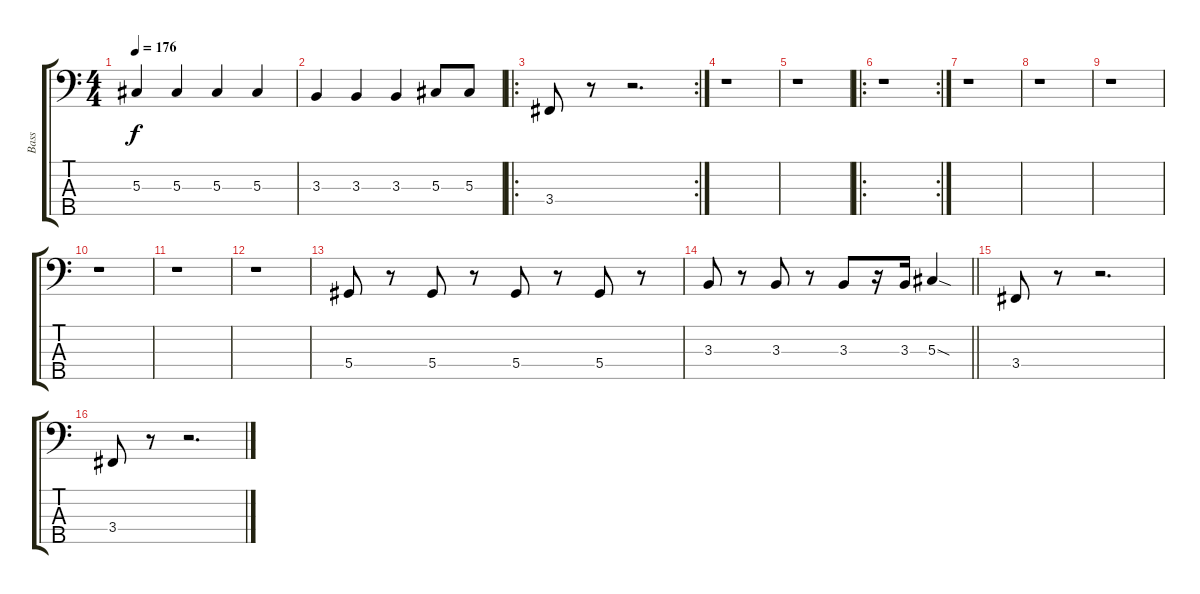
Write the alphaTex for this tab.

\track ("Bass" "Bass") {instrument electricbasspick}
\staff {score tabs}
\tuning (Gb2 Db2 Ab1 Eb1 Bb0) {hide}
\ts (4 4)
\tempo 176
\clef f4
\ks c
5.3.4{dy f} 5.3.4 5.3.4 5.3.4 |
3.3.4 3.3.4 3.3.4 5.3.8 5.3.8 |
\ro
\rc 2
3.4.8 r.8 r.2{d} |
r.1 |
r.1 |
\ro
\rc 2
r.1 |
r.1 |
r.1 |
r.1 |
r.1 |
r.1 |
r.1 |
5.4.8 r.8 5.4.8 r.8 5.4.8 r.8 5.4.8 r.8 |
\barLineRight lightlight
3.3.8 r.8 3.3.8 r.8 3.3.8 r.16 3.3.16 5.3{sod}.4 |
3.4.8 r.8 r.2{d} |
3.4.8 r.8 r.2{d}
